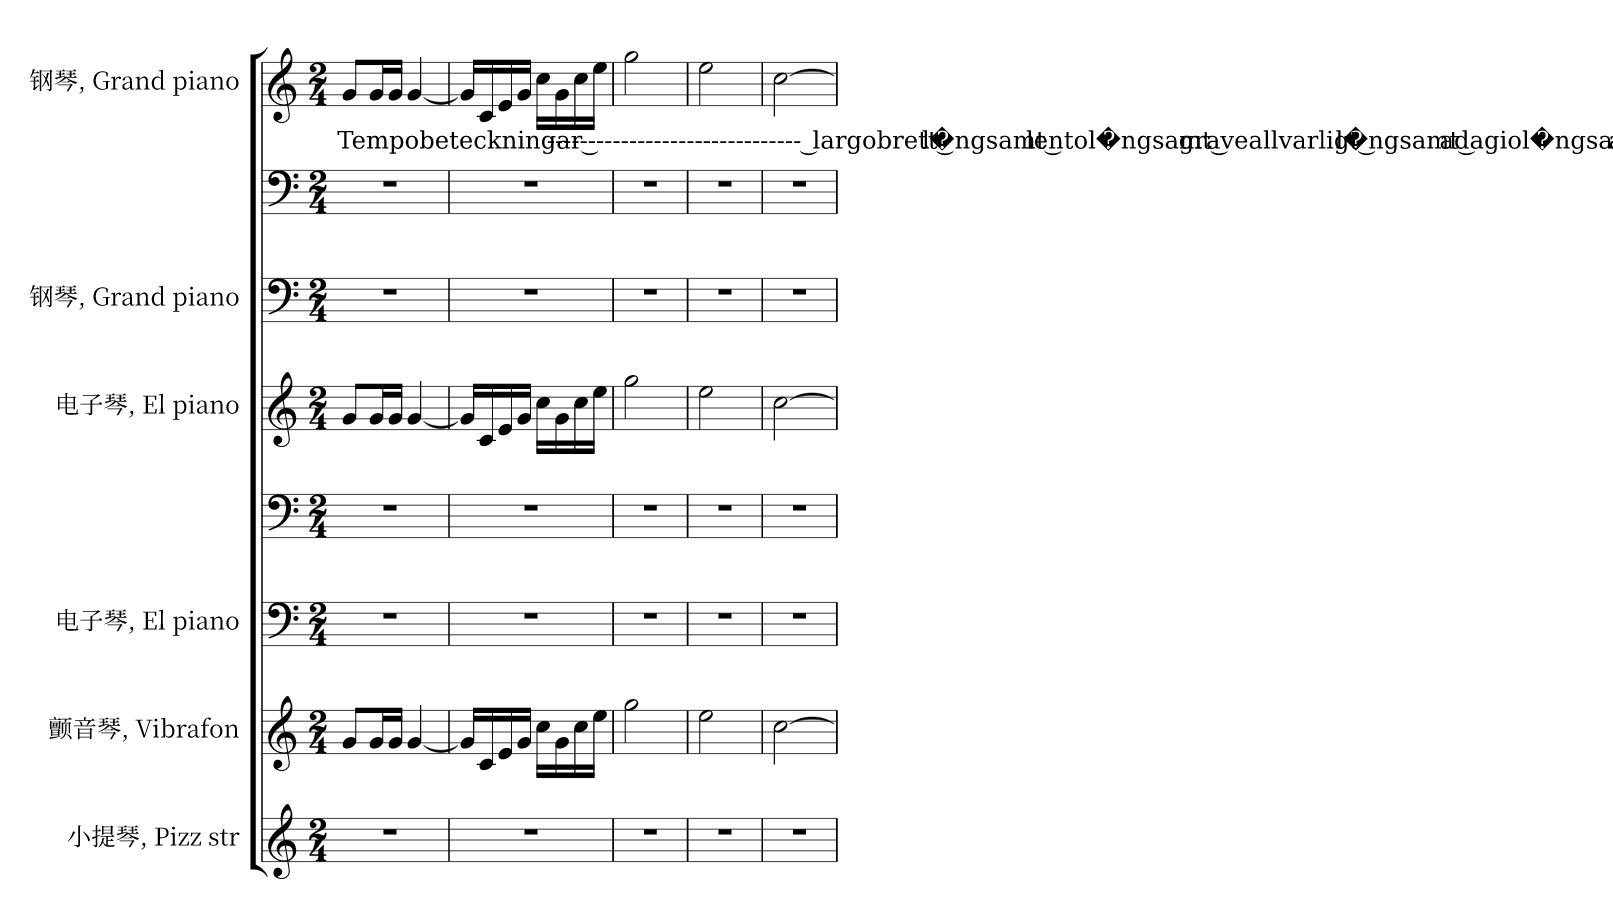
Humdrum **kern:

**kern	**kern	**kern	**kern	**kern	**kern	**kern	**kern	**text
*part6	*part5	*part4	*part4	*part3	*part2	*part2	*part1	*part1
*staff8	*staff7	*staff6	*staff5	*staff4	*staff3	*staff2	*staff1	*staff1
*I"小提琴, Pizz str	*I"颤音琴, Vibrafon	*I"电子琴, El piano	*	*I"电子琴, El piano	*I"钢琴, Grand piano	*	*I"钢琴, Grand piano	*
*	*I'Vib.	*I'El. Pno.	*	*I'El. Pno.	*I'Pno.	*	*I'Pno.	*
*clefG2	*clefG2	*clefF4	*clefF4	*clefG2	*clefF4	*clefF4	*clefG2	*
*k[]	*k[]	*k[]	*k[]	*k[]	*k[]	*k[]	*k[]	*
*M2/4	*M2/4	*M2/4	*M2/4	*M2/4	*M2/4	*M2/4	*M2/4	*
*MM105	*MM105	*MM105	*MM105	*MM105	*MM105	*MM105	*MM105	*
=1	=1	=1	=1	=1	=1	=1	=1	=1
2r	8g/L	2r	2r	8g/L	2r	2r	8g/L	Tempobeteckningar ------------------------------- largobrett l�ngsamt lentol�ngsamt graveallvarligt l�ngsamt adagiol�ngsamt andantelungt g�ende andantinor�rligare �n andante allegretton�got r�rligt allegror�rligt vivacelivligt agitatouppr�rt prestosnabbt prestissimomycket snabbt Tonstyrka ---------------- pianissimo(pp)mycket svagt70 mezzopiano(mp)ganska svagt80 piano(p)svagt90 mezzoforte(mf)ganska starkt100 forte(f)starkt110 fortissimo(ff)mycket starkt120 crescendo<sm�ningom starkare diminuendo>sm�ningom svagare
.	16g/L	.	.	16g/L	.	.	16g/L	.
.	16g/JJ	.	.	16g/JJ	.	.	16g/JJ	.
.	[4g/	.	.	[4g/	.	.	[4g/	.
=2	=2	=2	=2	=2	=2	=2	=2	=2
2r	16g/LL]	2r	2r	16g/LL]	2r	2r	16g/LL]	.
.	16c/	.	.	16c/	.	.	16c/	.
.	16e/	.	.	16e/	.	.	16e/	.
.	16g/JJ	.	.	16g/JJ	.	.	16g/JJ	.
.	16cc\LL	.	.	16cc\LL	.	.	16cc\LL	.
.	16g\	.	.	16g\	.	.	16g\	.
.	16cc\	.	.	16cc\	.	.	16cc\	.
.	16ee\JJ	.	.	16ee\JJ	.	.	16ee\JJ	.
=3	=3	=3	=3	=3	=3	=3	=3	=3
2r	2gg\	2r	2r	2gg\	2r	2r	2gg\	.
=4	=4	=4	=4	=4	=4	=4	=4	=4
2r	2ee\	2r	2r	2ee\	2r	2r	2ee\	.
!!LO:PB:g=z
=5	=5	=5	=5	=5	=5	=5	=5	=5
2r	[2cc\	2r	2r	[2cc\	2r	2r	[2cc\	.
=	=	=	=	=	=	=	=	=
*-	*-	*-	*-	*-	*-	*-	*-	*-
